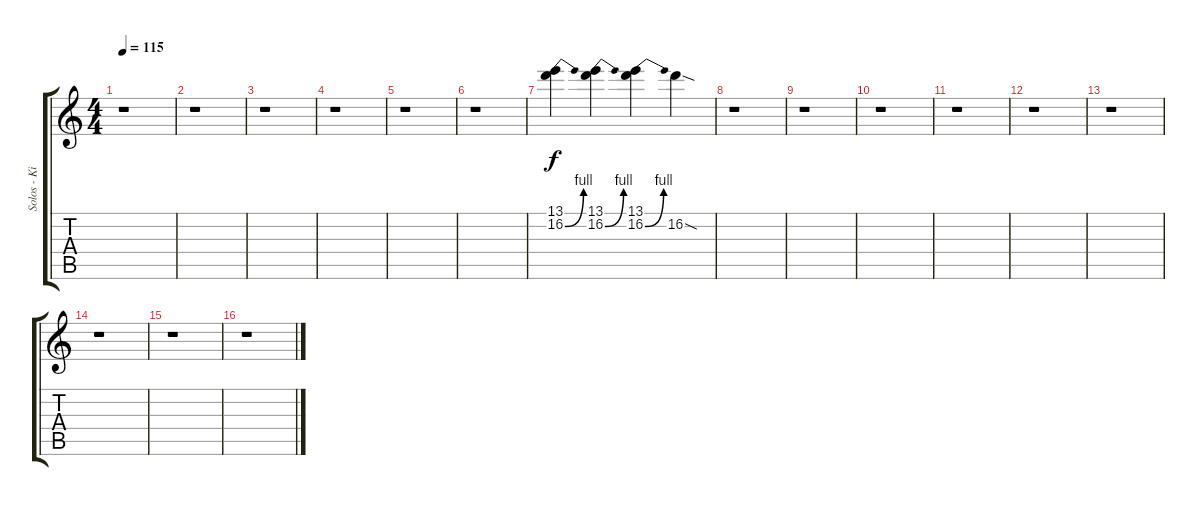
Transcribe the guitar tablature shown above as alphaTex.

\track ("Solos - Kirk Hammett?" "Solos - Ki") {instrument distortionguitar}
\staff {score tabs}
\tuning (Eb4 Bb3 Gb3 Db3 Ab2 Eb2) {hide}
\ts (4 4)
\tempo 115
\clef g2
\ks c
r.1{dy f} |
r.1 |
r.1 |
r.1 |
r.1 |
r.1 |
(13.1 16.2{be (bend 0 0 60 4)}).4 (13.1 16.2{be (bend 0 0 60 4)}).4 (13.1 16.2{be (bend 0 0 60 4)}).4 16.2{sod}.4 |
r.1 |
r.1 |
r.1 |
r.1 |
r.1 |
r.1 |
r.1 |
r.1 |
r.1
